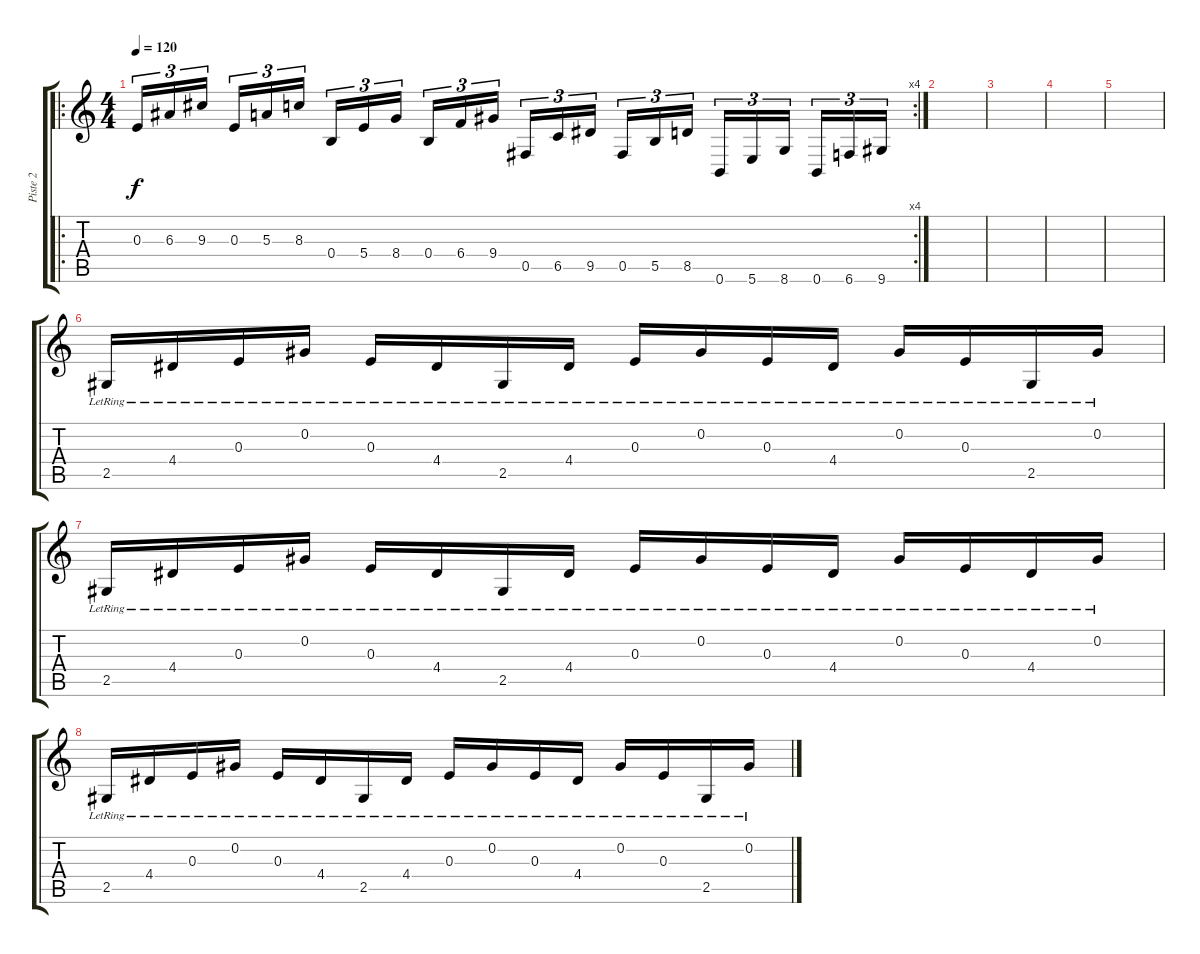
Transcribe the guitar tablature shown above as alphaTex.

\track ("Piste 2" "Piste 2") {instrument distortionguitar}
\staff {score tabs}
\tuning (Db4 Ab3 E3 B2 Gb2 B1) {hide}
\ro
\rc 4
\ts (4 4)
\tempo 120
\clef g2
\ks c
0.3.16{tu (3 2) dy f} 6.3.16{tu (3 2)} 9.3.16{tu (3 2) beam splitsecondary} 0.3.16{tu (3 2)} 5.3.16{tu (3 2)} 8.3.16{tu (3 2)} 0.4.16{tu (3 2)} 5.4.16{tu (3 2)} 8.4.16{tu (3 2) beam splitsecondary} 0.4.16{tu (3 2)} 6.4.16{tu (3 2)} 9.4.16{tu (3 2)} 0.5.16{tu (3 2)} 6.5.16{tu (3 2)} 9.5.16{tu (3 2) beam splitsecondary} 0.5.16{tu (3 2)} 5.5.16{tu (3 2)} 8.5.16{tu (3 2)} 0.6.16{tu (3 2)} 5.6.16{tu (3 2)} 8.6.16{tu (3 2) beam splitsecondary} 0.6.16{tu (3 2)} 6.6.16{tu (3 2)} 9.6.16{tu (3 2)} |
|
|
|
|
2.5{lr}.16{volume 8 instrument acousticguitarsteel} 4.4{lr}.16 0.3{lr}.16 0.2{lr}.16 0.3{lr}.16 4.4{lr}.16 2.5{lr}.16 4.4{lr}.16 0.3{lr}.16 0.2{lr}.16 0.3{lr}.16 4.4{lr}.16 0.2{lr}.16 0.3{lr}.16 2.5{lr}.16 0.2{lr}.16 |
2.5{lr}.16 4.4{lr}.16 0.3{lr}.16 0.2{lr}.16 0.3{lr}.16 4.4{lr}.16 2.5{lr}.16 4.4{lr}.16 0.3{lr}.16 0.2{lr}.16 0.3{lr}.16 4.4{lr}.16 0.2{lr}.16 0.3{lr}.16 4.4{lr}.16 0.2{lr}.16 |
2.5{lr}.16 4.4{lr}.16 0.3{lr}.16 0.2{lr}.16 0.3{lr}.16 4.4{lr}.16 2.5{lr}.16 4.4{lr}.16 0.3{lr}.16 0.2{lr}.16 0.3{lr}.16 4.4{lr}.16 0.2{lr}.16 0.3{lr}.16 2.5{lr}.16 0.2{lr}.16
